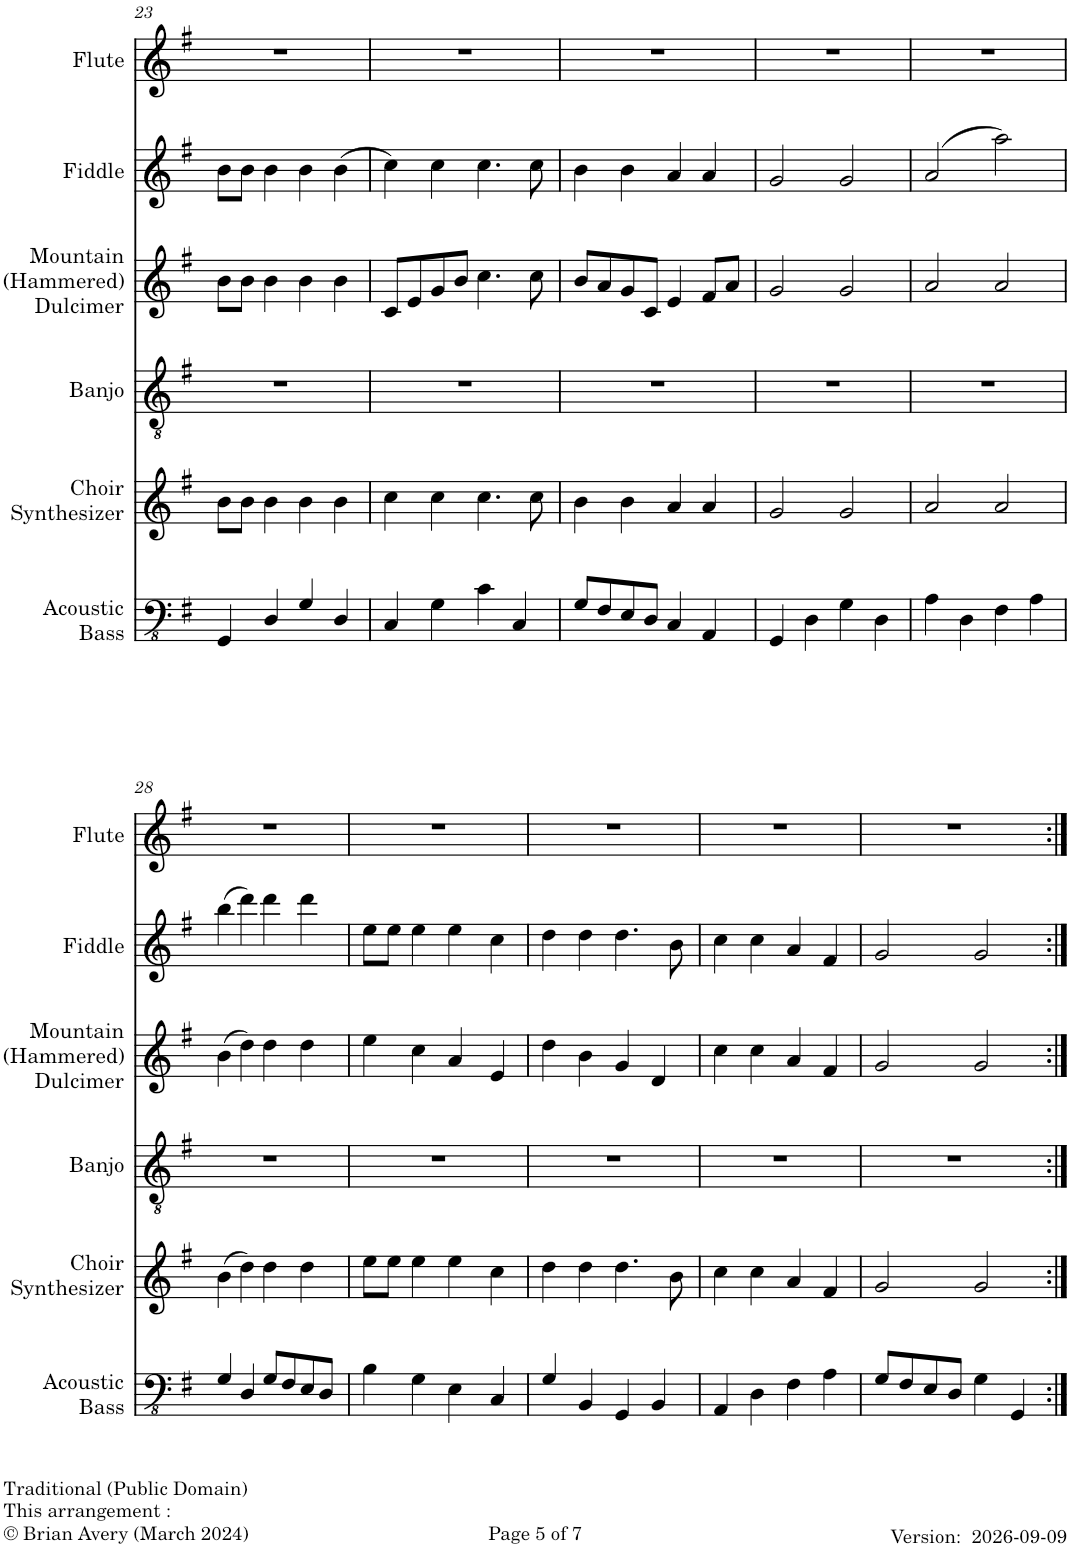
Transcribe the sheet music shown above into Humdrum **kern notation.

**kern	**kern	**kern	**kern	**kern	**kern
*part6	*part5	*part4	*part3	*part2	*part1
*staff6	*staff5	*staff4	*staff3	*staff2	*staff1
*I"Acoustic  Bass	*I"Choir Synthesizer	*I"Banjo	*I"Mountain (Hammered) Dulcimer	*I"Fiddle	*I"Flute
*I'Acoustic  Bass	*I'Choir Synthesizer	*I'Banjo	*I'Mountain (Hammered) Dulcimer	*I'Fiddle	*I'Flute
!!LO:PB:g=z
*clefFv4	*clefG2	*clefGv2	*clefG2	*clefG2	*clefG2
*	*	*Trd7c12	*	*	*
*k[f#]	*k[f#]	*k[f#]	*k[f#]	*k[f#]	*k[f#]
*M4/4	*M4/4	*M4/4	*M4/4	*M4/4	*M4/4
=23	=23	=23	=23	=23	=23
4GGG/	8b\L	1r	8b\L	8b\L	1r
.	8b\J	.	8b\J	8b\J	.
4DD/	4b\	.	4b\	4b\	.
4GG/	4b\	.	4b\	4b\	.
4DD/	4b\	.	4b\	(4b\	.
=24	=24	=24	=24	=24	=24
4CC/	4cc\	1r	8c/L	4cc\)	1r
.	.	.	8e/	.	.
4GG\	4cc\	.	8g/	4cc\	.
.	.	.	8b/J	.	.
4C\	4.cc\	.	4.cc\	4.cc\	.
4CC/	.	.	.	.	.
.	8cc\	.	8cc\	8cc\	.
=25	=25	=25	=25	=25	=25
8GG/L	4b\	1r	8b/L	4b\	1r
8FF#/	.	.	8a/	.	.
8EE/	4b\	.	8g/	4b\	.
8DD/J	.	.	8c/J	.	.
4CC/	4a/	.	4e/	4a/	.
4AAA/	4a/	.	8f#/L	4a/	.
.	.	.	8a/J	.	.
=26	=26	=26	=26	=26	=26
4GGG/	2g/	1r	2g/	2g/	1r
4DD\	.	.	.	.	.
4GG\	2g/	.	2g/	2g/	.
4DD\	.	.	.	.	.
=27	=27	=27	=27	=27	=27
4AA\	2a/	1r	2a/	(2a/	1r
4DD\	.	.	.	.	.
4FF#\	2a/	.	2a/	2aa\)	.
4AA\	.	.	.	.	.
!!LO:LB:g=z
=28	=28	=28	=28	=28	=28
4GG/	(4b\	1r	(4b\	(4bb\	1r
4DD/	4dd\)	.	4dd\)	4ddd\)	.
8GG/L	4dd\	.	4dd\	4ddd\	.
8FF#/	.	.	.	.	.
8EE/	4dd\	.	4dd\	4ddd\	.
8DD/J	.	.	.	.	.
=29	=29	=29	=29	=29	=29
4BB\	8ee\L	1r	4ee\	8ee\L	1r
.	8ee\J	.	.	8ee\J	.
4GG\	4ee\	.	4cc\	4ee\	.
4EE\	4ee\	.	4a/	4ee\	.
4CC/	4cc\	.	4e/	4cc\	.
=30	=30	=30	=30	=30	=30
4GG/	4dd\	1r	4dd\	4dd\	1r
4BBB/	4dd\	.	4b\	4dd\	.
4GGG/	4.dd\	.	4g/	4.dd\	.
4BBB/	.	.	4d/	.	.
.	8b\	.	.	8b\	.
=31	=31	=31	=31	=31	=31
4AAA/	4cc\	1r	4cc\	4cc\	1r
4DD\	4cc\	.	4cc\	4cc\	.
4FF#\	4a/	.	4a/	4a/	.
4AA\	4f#/	.	4f#/	4f#/	.
=32	=32	=32	=32	=32	=32
8GG/L	2g/	1r	2g/	2g/	1r
8FF#/	.	.	.	.	.
8EE/	.	.	.	.	.
8DD/J	.	.	.	.	.
4GG\	2g/	.	2g/	2g/	.
4GGG/	.	.	.	.	.
=:|!	=:|!	=:|!	=:|!	=:|!	=:|!
*-	*-	*-	*-	*-	*-
